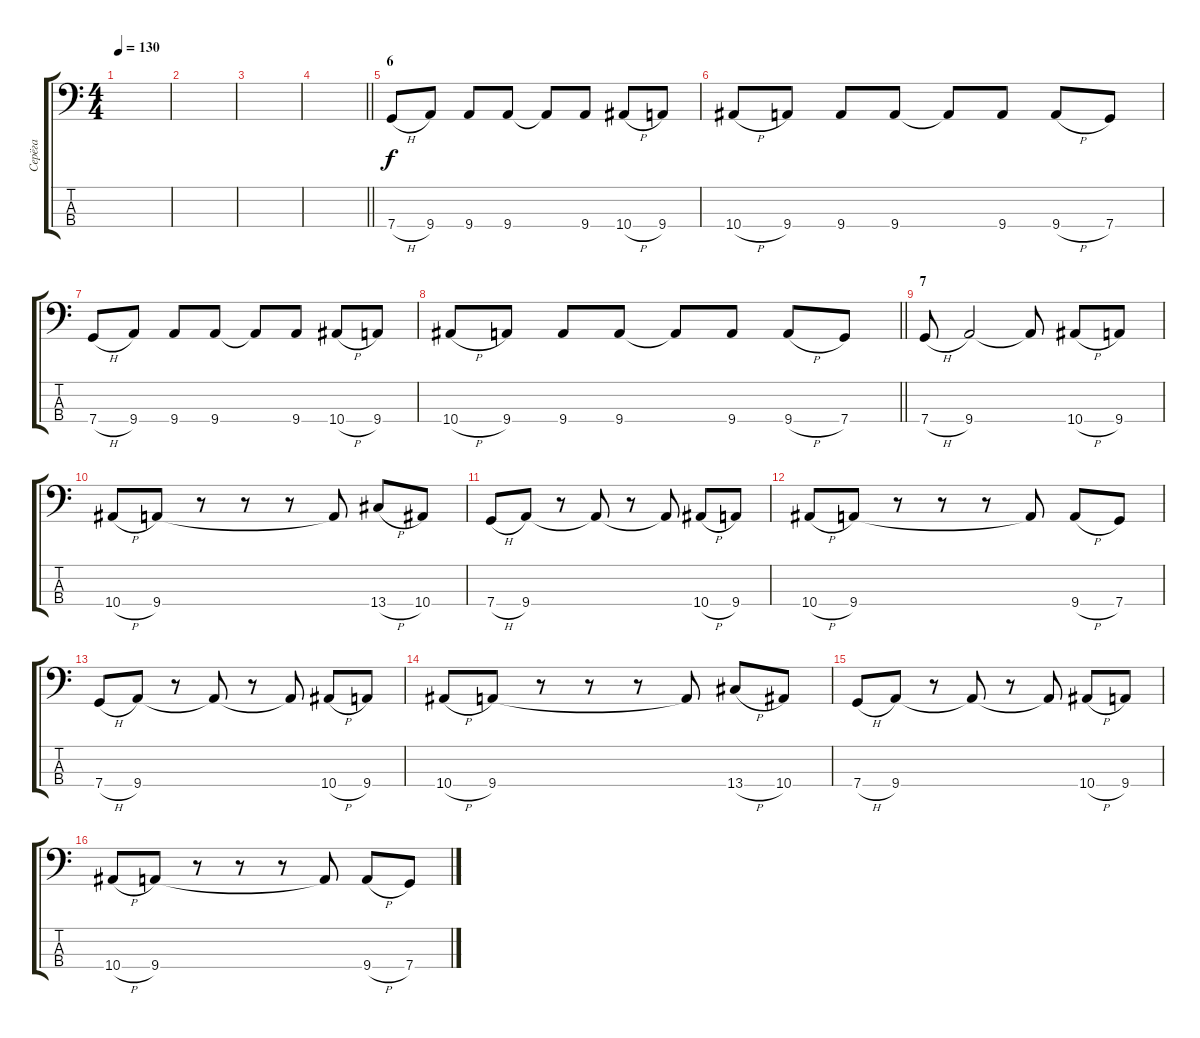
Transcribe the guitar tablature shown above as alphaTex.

\track ("Серёга" "Серёга") {instrument electricbasspick}
\staff {score tabs}
\tuning (F2 C2 G1 C1) {hide}
\ts (4 4)
\tempo 130
\clef f4
\ks c
|
|
|
\barLineRight lightlight
|
\section ("" "6")
7.4{h}.8 9.4.8 9.4.8 9.4.8 9.4{t}.8 9.4.8 10.4{h}.8 9.4.8 |
10.4{h}.8 9.4.8 9.4.8 9.4.8 9.4{t}.8 9.4.8 9.4{h}.8 7.4.8 |
7.4{h}.8 9.4.8 9.4.8 9.4.8 9.4{t}.8 9.4.8 10.4{h}.8 9.4.8 |
\barLineRight lightlight
10.4{h}.8 9.4.8 9.4.8 9.4.8 9.4{t}.8 9.4.8 9.4{h}.8 7.4.8 |
\section ("" "7")
7.4{h}.8 9.4.2 9.4{t}.8 10.4{h}.8 9.4.8 |
10.4{h}.8 9.4.8 r.8 r.8 r.8 9.4{t}.8 13.4{h}.8 10.4.8 |
7.4{h}.8 9.4.8 r.8 9.4{t}.8 r.8 9.4{t}.8 10.4{h}.8 9.4.8 |
10.4{h}.8 9.4.8 r.8 r.8 r.8 9.4{t}.8 9.4{h}.8 7.4.8 |
7.4{h}.8 9.4.8 r.8 9.4{t}.8 r.8 9.4{t}.8 10.4{h}.8 9.4.8 |
10.4{h}.8 9.4.8 r.8 r.8 r.8 9.4{t}.8 13.4{h}.8 10.4.8 |
7.4{h}.8 9.4.8 r.8 9.4{t}.8 r.8 9.4{t}.8 10.4{h}.8 9.4.8 |
10.4{h}.8 9.4.8 r.8 r.8 r.8 9.4{t}.8 9.4{h}.8 7.4.8
